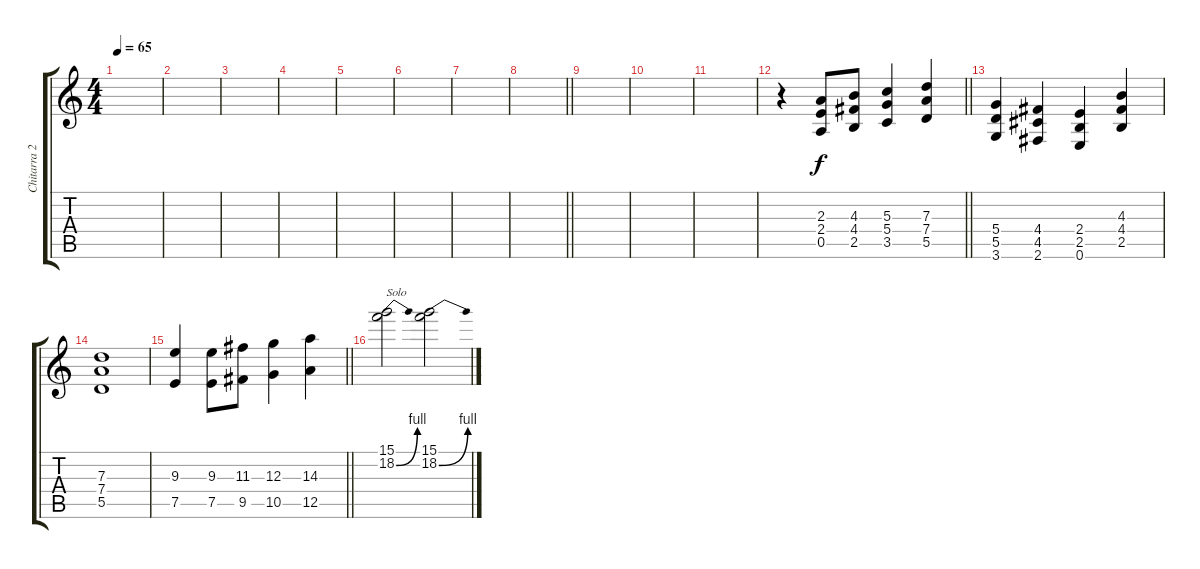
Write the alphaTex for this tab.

\track ("Chitarra 2" "Chitarra 2") {instrument electricguitarclean}
\staff {score tabs}
\tuning (E4 B3 G3 D3 A2 E2) {hide}
\ts (4 4)
\tempo 65
\clef g2
\ks c
|
|
|
|
|
|
|
\barLineRight lightlight
|
|
|
|
\barLineRight lightlight
r.4 (2.3 2.4 0.5).8 (4.3 4.4 2.5).8 (5.3 5.4 3.5).4 (7.3 7.4 5.5).4 |
(5.4 5.5 3.6).4 (4.4 4.5 2.6).4 (2.4 2.5 0.6).4 (4.3 4.4 2.5).4 |
(7.3 7.4 5.5).1 |
\barLineRight lightlight
(9.3 7.5).4 (9.3 7.5).8 (11.3 9.5).8 (12.3 10.5).4 (14.3 12.5).4 |
(15.1 18.2{be (bend 0 0 60 4)}).2{txt "Solo"} (15.1 18.2{be (bend 0 0 60 4)}).2
